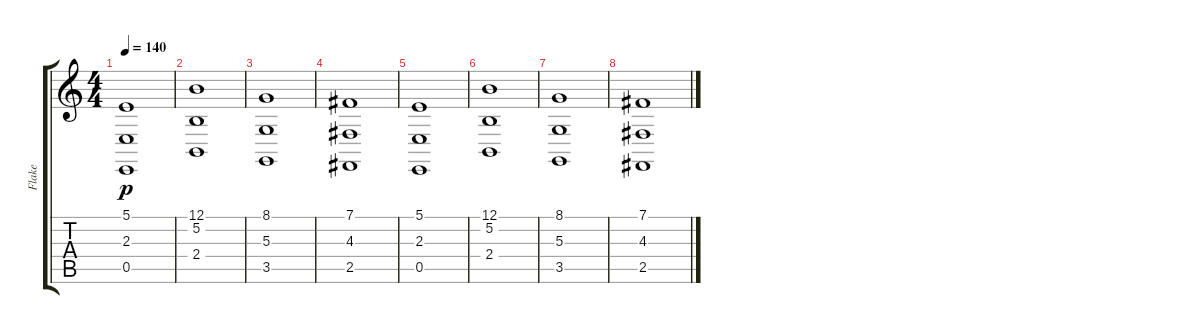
\track ("Flake" "Flake") {instrument synthstrings1}
\staff {score tabs}
\tuning (B3 Gb3 D3 A2 E2 B1) {hide}
\ts (4 4)
\tempo 140
\clef g2
\ks c
(5.1 2.3 0.5).1{dy p} |
(12.1 5.2 2.4).1 |
(8.1 5.3 3.5).1 |
(7.1 4.3 2.5).1 |
(5.1 2.3 0.5).1{volume 6} |
(12.1 5.2 2.4).1 |
(8.1 5.3 3.5).1{volume 0} |
(7.1 4.3 2.5).1
